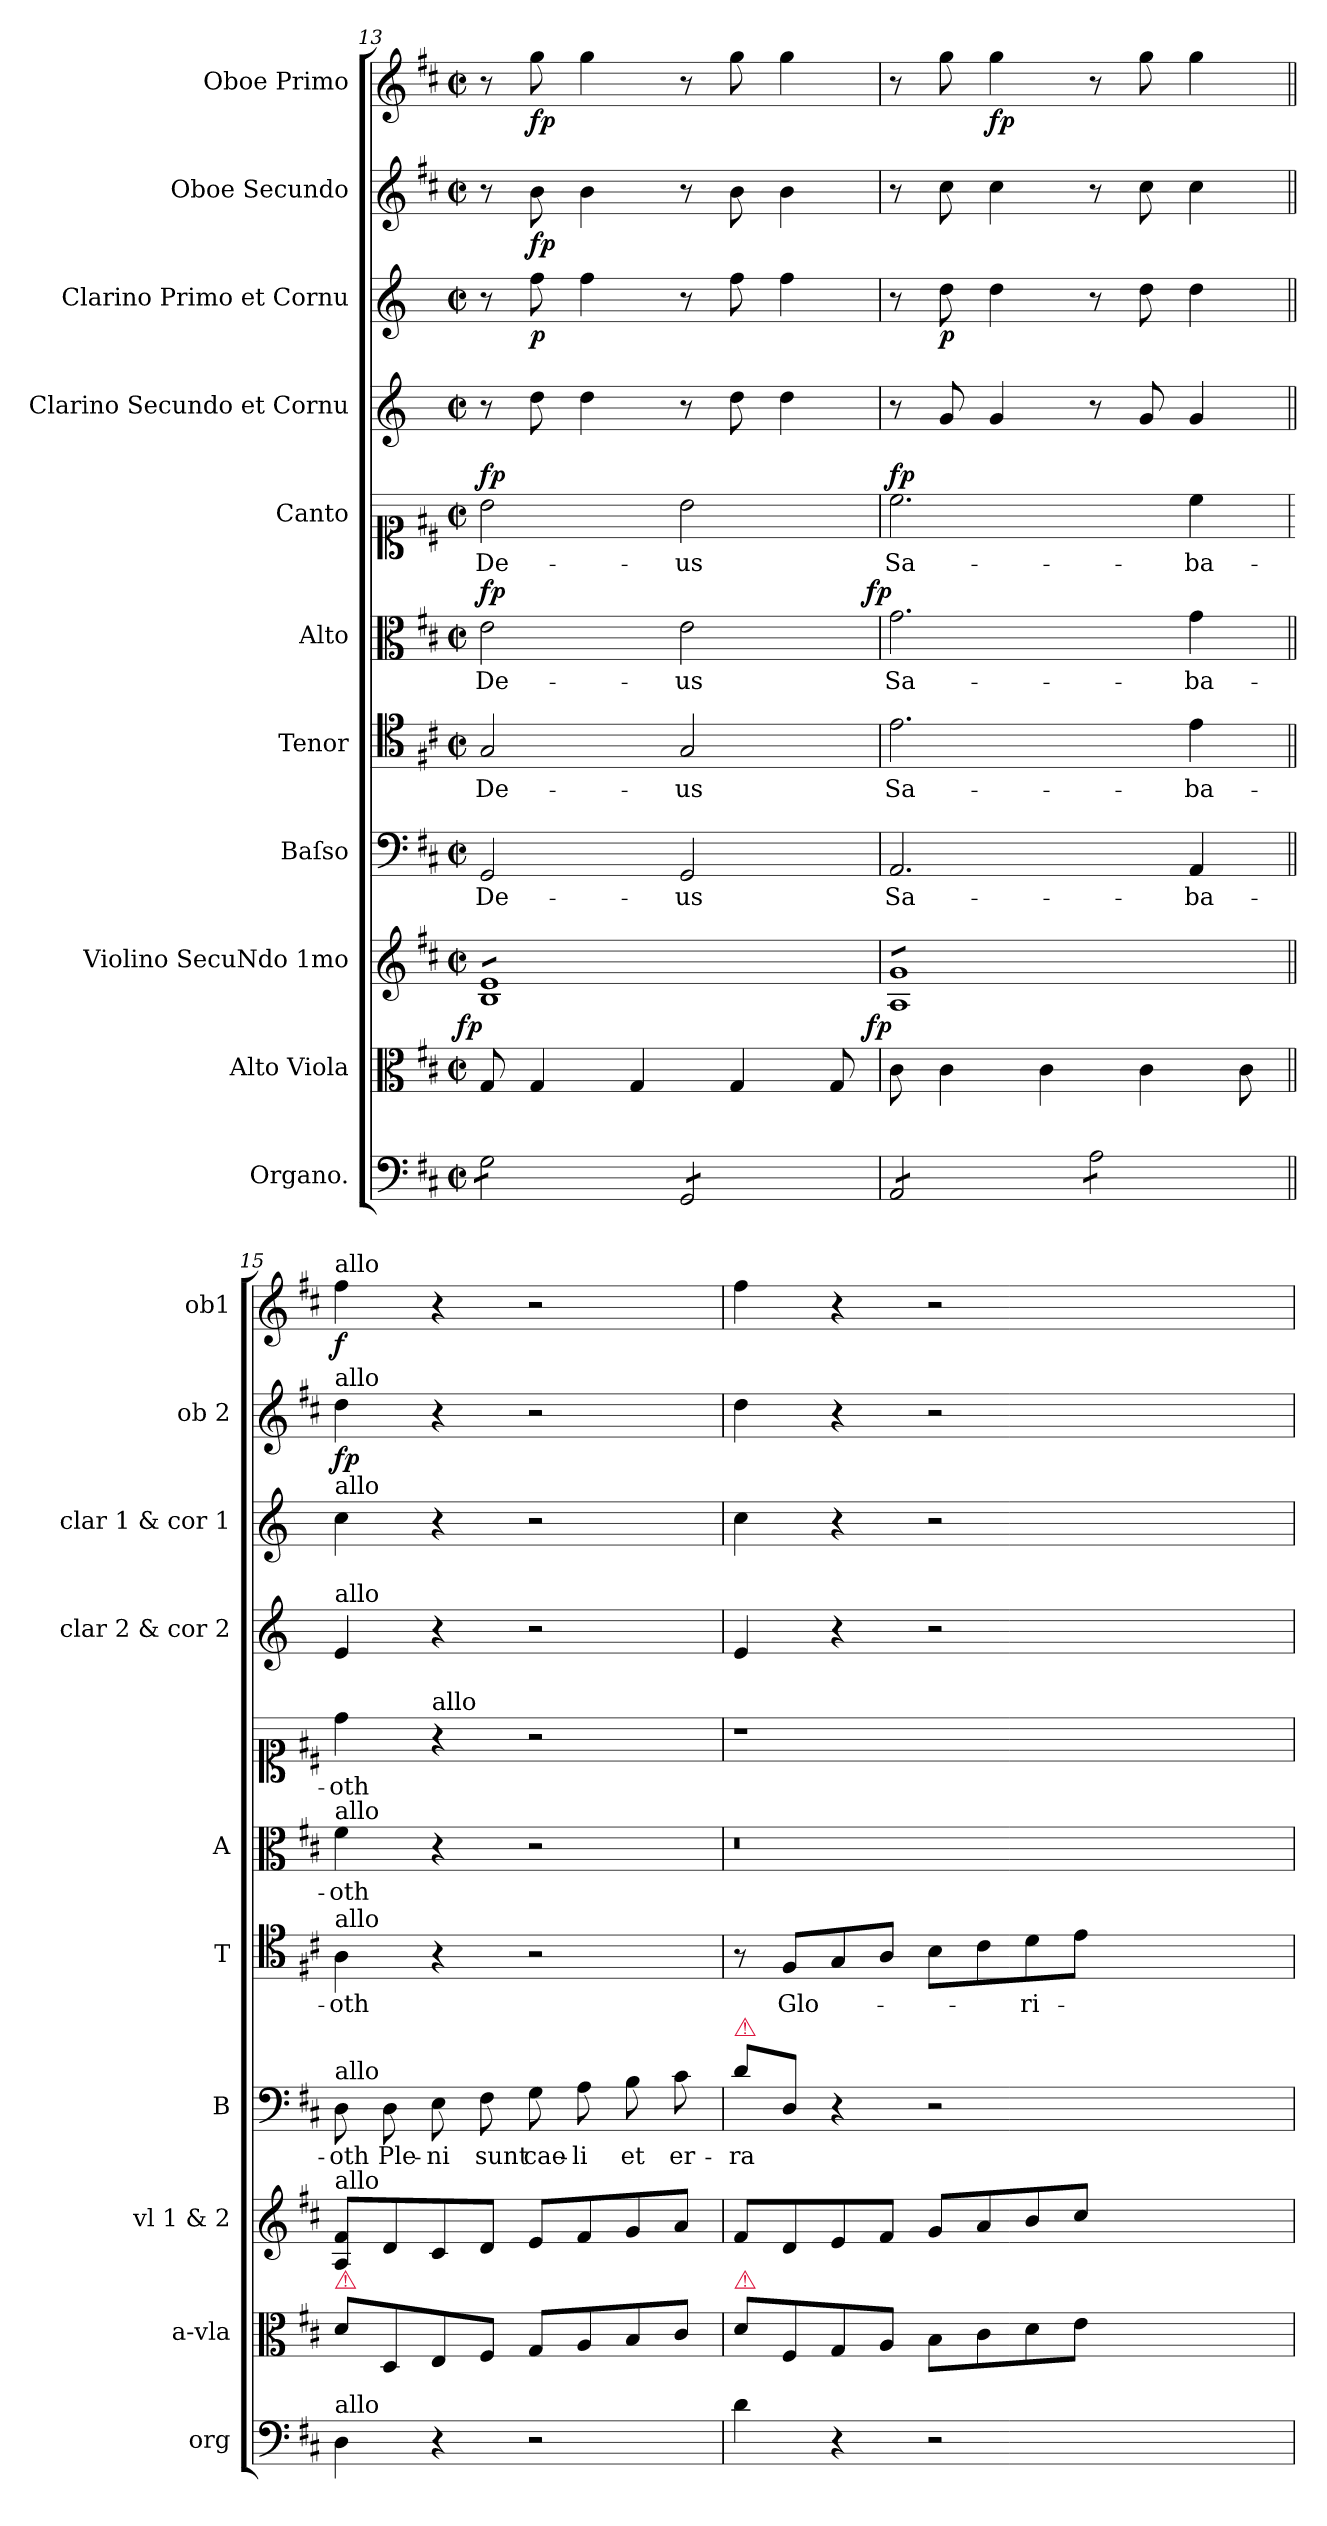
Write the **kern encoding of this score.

**kern	**kern	**kern	**dynam	**kern	**text	**kern	**text	**kern	**text	**dynam	**kern	**text	**dynam	**kern	**dynam	**kern	**dynam	**kern	**dynam	**kern	**dynam
*part11	*part10	*part9	*part9	*part8	*part8	*part7	*part7	*part6	*part6	*part6	*part5	*part5	*part5	*part4	*part4	*part3	*part3	*part2	*part2	*part1	*part1
*staff11	*staff10	*staff9	*staff9	*staff8	*staff8	*staff7	*staff7	*staff6	*staff6	*staff6	*staff5	*staff5	*staff5	*staff4	*staff4	*staff3	*staff3	*staff2	*staff2	*staff1	*staff1
*I"Organo.	*I"Alto Viola	*I"Violino SecuNdo 1mo	*	*I"Baſso	*	*I"Tenor	*	*I"Alto	*	*	*I"Canto	*	*	*I"Clarino Secundo et Cornu	*	*I"Clarino Primo et Cornu	*	*I"Oboe Secundo	*	*I"Oboe Primo	*
*I'org	*I'a-vla	*I'vl 1 & 2	*	*I'B	*	*I'T	*	*I'A	*	*	*	*	*	*I'clar 2 & cor 2	*	*I'clar 1 & cor 1	*	*I'ob 2	*	*I'ob1	*
*clefF4	*clefC3	*clefG2	*	*clefF4	*	*clefC4	*	*clefC3	*	*	*clefC1	*	*	*clefG2	*	*clefG2	*	*clefG2	*	*clefG2	*
*	*	*	*	*	*	*	*	*	*	*	*	*	*	*ITrd-1c-2	*	*ITrd-1c-2	*	*	*	*	*
*k[f#c#]	*k[f#c#]	*k[f#c#]	*	*k[f#c#]	*	*k[f#c#]	*	*k[f#c#]	*	*	*k[f#c#]	*	*	*k[f#c#]	*	*k[f#c#]	*	*k[f#c#]	*	*k[f#c#]	*
*D:	*D:	*D:	*	*D:	*	*D:	*	*D:	*	*	*D:	*	*	*D:	*	*D:	*	*D:	*	*D:	*
*M2/2	*M2/2	*M2/2	*	*M2/2	*	*M2/2	*	*M2/2	*	*	*M2/2	*	*	*M2/2	*	*M2/2	*	*M2/2	*	*M2/2	*
*met(c|)	*met(c|)	*met(c|)	*	*met(c|)	*	*met(c|)	*	*met(c|)	*	*	*met(c|)	*	*	*met(c|)	*	*met(c|)	*	*met(c|)	*	*met(c|)	*
=13	=13	=13	=13	=13	=13	=13	=13	=13	=13	=13	=13	=13	=13	=13	=13	=13	=13	=13	=13	=13	=13
!	!	!	!LO:DY:b:rj	!	!	!	!	!	!	!LO:DY:a	!	!	!LO:DY:a	!	!	!	!	!	!	!	!
*tremolo	*	*	*	*	*	*	*	*	*	*	*	*	*	*	*	*	*	*	*	*	*
*	*	*tremolo	*	*	*	*	*	*	*	*	*	*	*	*	*	*	*	*	*	*	*
8G\L	8G/	8B/ 8e/L	fp	2GG/	De-	2G/	De-	2e\	De-	fp	2b\	De-	fp	8r	.	8r	.	8r	.	8r	.
8G\	4G/	8B/ 8e/	.	.	.	.	.	.	.	.	.	.	.	8ee\	po	8gg\	p.	8b\	fp	8gg\	fp
8G\	.	8B/ 8e/	.	.	.	.	.	.	.	.	.	.	.	4ee\	.	4gg\	.	4b\	.	4gg\	.
8G\J	4G/	8B/ 8e/	.	.	.	.	.	.	.	.	.	.	.	.	.	.	.	.	.	.	.
8GG/L	.	8B/ 8e/	.	2GG/	-us	2G/	-us	2e\	-us	.	2b\	-us	.	8r	.	8r	.	8r	.	8r	.
8GG/	4G/	8B/ 8e/	.	.	.	.	.	.	.	.	.	.	.	8ee\	.	8gg\	.	8b\	.	8gg\	.
8GG/	.	8B/ 8e/	.	.	.	.	.	.	.	.	.	.	.	4ee\	.	4gg\	.	4b\	.	4gg\	.
8GG/J	8G/	8B/ 8e/J	.	.	.	.	.	.	.	.	.	.	.	.	.	.	.	.	.	.	.
=14	=14	=14	=14	=14	=14	=14	=14	=14	=14	=14	=14	=14	=14	=14	=14	=14	=14	=14	=14	=14	=14
!	!	!	!LO:DY:b:rj	!	!	!	!	!	!	!LO:DY:b:rj	!	!	!LO:DY:a	!	!	!	!	!	!	!	!
8AA/L	8c#\	8A/ 8g/L	fp	2.AA/	Sa-	2.e\	Sa-	2.g\	Sa-	fp	2.cc#\	Sa-	fp	8r	.	8r	.	8r	.	8r	.
8AA/	4c#\	8A/ 8g/	.	.	.	.	.	.	.	.	.	.	.	8a/	.	8ee\	p.	8cc#\	.	8gg\	.
8AA/	.	8A/ 8g/	.	.	.	.	.	.	.	.	.	.	.	4a/	.	4ee\	.	4cc#\	.	4gg\	fp
8AA/J	4c#\	8A/ 8g/	.	.	.	.	.	.	.	.	.	.	.	.	.	.	.	.	.	.	.
8A\L	.	8A/ 8g/	.	.	.	.	.	.	.	.	.	.	.	8r	.	8r	.	8r	.	8r	.
8A\	4c#\	8A/ 8g/	.	.	.	.	.	.	.	.	.	.	.	8a/	.	8ee\	.	8cc#\	.	8gg\	.
8A\	.	8A/ 8g/	.	4AA/	-ba-	4e\	-ba-	4g\	-ba-	.	4cc#\	-ba-	.	4a/	.	4ee\	.	4cc#\	.	4gg\	.
8A\J	8c#\	8A/ 8g/J	.	.	.	.	.	.	.	.	.	.	.	.	.	.	.	.	.	.	.
*	*	*Xtremolo	*	*	*	*	*	*	*	*	*	*	*	*	*	*	*	*	*	*	*
*Xtremolo	*	*	*	*	*	*	*	*	*	*	*	*	*	*	*	*	*	*	*	*	*
=15||	=15||	=15||	=15||	=15||	=15||	=15||	=15||	=15||	=15||	=15||	=15	=15||	=15||	=15||	=15||	=15||	=15||	=15||	=15||	=15||	=15||
!	!	!	!	!	!	!	!	!	!	!	!	!	!	!	!	!	!	!	!	!LO:TX:a:t=allo	!
!	!	!	!	!	!	!	!	!	!	!	!	!	!	!	!	!	!	!LO:TX:a:t=allo	!	!	!
!	!	!	!	!	!	!	!	!	!	!	!	!	!	!	!	!LO:TX:a:t=allo	!	!	!	!	!
!	!	!	!	!	!	!	!	!	!	!	!	!	!	!LO:TX:a:t=allo	!	!	!	!	!	!	!
!	!	!	!	!	!	!	!	!LO:TX:a:t=allo	!	!	!	!	!	!	!	!	!	!	!	!	!
!	!	!	!	!	!	!LO:TX:a:t=allo	!	!	!	!	!	!	!	!	!	!	!	!	!	!	!
!	!	!	!	!LO:TX:a:t=allo	!	!	!	!	!	!	!	!	!	!	!	!	!	!	!	!	!
!	!	!LO:TX:a:t=allo	!	!	!	!	!	!	!	!	!	!	!	!	!	!	!	!	!	!	!
!	!LO:TX:a:color=crimson:t=⚠	!	!	!	!	!	!	!	!	!	!	!	!	!	!	!	!	!	!	!	!
!LO:TX:a:t=allo	!	!	!	!	!	!	!	!	!	!	!	!	!	!	!	!	!	!	!	!	!
4D\	8d\L	8A/ 8f#/L	.	8D\	-oth	4A\	-oth	4f#\	-oth	.	4dd\	-oth	.	4f#/	.	4dd\	.	4dd\	fp	4ff#\	f
.	8D/	8d/	.	8D\	Ple-	.	.	.	.	.	.	.	.	.	.	.	.	.	.	.	.
!	!	!	!	!	!	!	!	!	!	!	!LO:TX:a:t=allo	!	!	!	!	!	!	!	!	!	!
4r	8E/	8c#/	.	8E\	-ni	4r	.	4r	.	.	4r	.	.	4r	.	4r	.	4r	.	4r	.
.	8F#/J	8d/J	.	8F#\	sunt	.	.	.	.	.	.	.	.	.	.	.	.	.	.	.	.
2r	8G/L	8e/L	.	8G\	cae-	2r	.	2r	.	.	2r	.	.	2r	.	2r	.	2r	.	2r	.
.	8A/	8f#/	.	8A\	-li	.	.	.	.	.	.	.	.	.	.	.	.	.	.	.	.
.	8B/	8g/	.	8B\	et	.	.	.	.	.	.	.	.	.	.	.	.	.	.	.	.
.	8c#/J	8a/J	.	8c#\	er-	.	.	.	.	.	.	.	.	.	.	.	.	.	.	.	.
=16	=16	=16	=16	=16	=16	=16	=16	=16	=16	=16	=16	=16	=16	=16	=16	=16	=16	=16	=16	=16	=16
!	!	!	!	!LO:TX:a:color=crimson:t=⚠	!	!	!	!	!	!	!	!	!	!	!	!	!	!	!	!	!
!	!LO:TX:a:color=crimson:t=⚠	!	!	!	!	!	!	!	!	!	!	!	!	!	!	!	!	!	!	!	!
4d\	8d\L	8f#/L	.	8d\L	-ra	8r	.	0r	.	.	1r	.	.	4f#/	.	4dd\	.	4dd\	.	4ff#\	.
.	8F#/	8d/	.	8D/J	.	8F#/L	Glo-	.	.	.	.	.	.	.	.	.	.	.	.	.	.
4r	8G/	8e/	.	4r	.	8G/	.	.	.	.	.	.	.	4r	.	4r	.	4r	.	4r	.
.	8A/J	8f#/J	.	.	.	8A/J	.	.	.	.	.	.	.	.	.	.	.	.	.	.	.
2r	8B\L	8g/L	.	2r	.	8B\L	.	.	.	.	.	.	.	2r	.	2r	.	2r	.	2r	.
.	8c#\	8a/	.	.	.	8c#\	.	.	.	.	.	.	.	.	.	.	.	.	.	.	.
.	8d\	8b/	.	.	.	8d\	-ri-	.	.	.	.	.	.	.	.	.	.	.	.	.	.
.	8e\J	8cc#/J	.	.	.	8e\J	.	.	.	.	.	.	.	.	.	.	.	.	.	.	.
1ryy	1ryy	1ryy	.	1ryy	.	1ryy	.	.	.	.	1ryy	.	.	1ryy	.	1ryy	.	1ryy	.	1ryy	.
=	=	=	=	=	=	=	=	=	=	=	=	=	=	=	=	=	=	=	=	=	=
*-	*-	*-	*-	*-	*-	*-	*-	*-	*-	*-	*-	*-	*-	*-	*-	*-	*-	*-	*-	*-	*-
